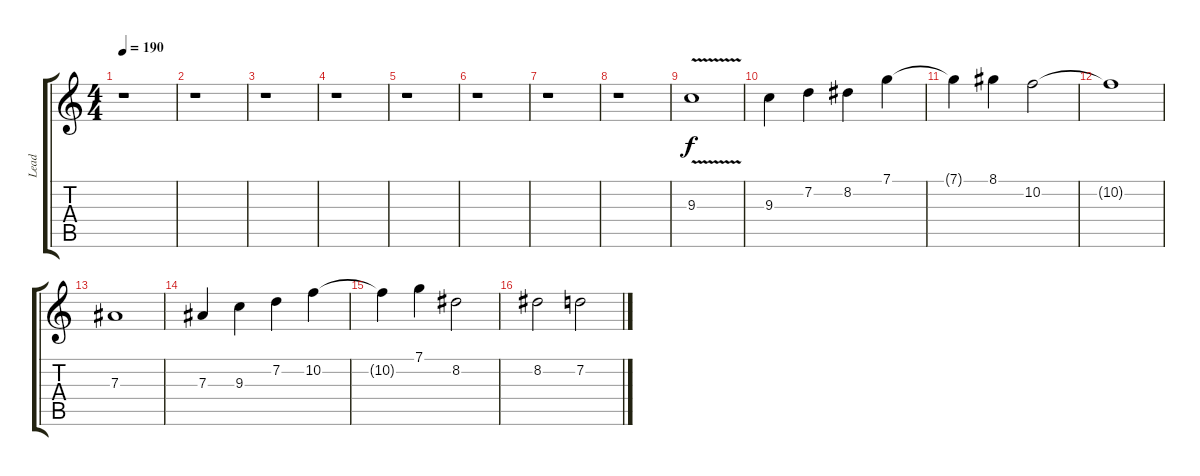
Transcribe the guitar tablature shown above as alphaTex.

\track ("Lead" "Lead") {instrument distortionguitar}
\staff {score tabs}
\tuning (C4 G3 Eb3 Bb2 F2 C2) {hide}
\ts (4 4)
\tempo 190
\clef g2
\ks c
r.1{dy f} |
r.1 |
r.1 |
r.1 |
r.1 |
r.1 |
r.1 |
r.1 |
9.3{v}.1 |
9.3.4 7.2.4 8.2.4 7.1.4 |
7.1{t}.4 8.1.4 10.2.2 |
10.2{t}.1 |
7.3.1 |
7.3.4 9.3.4 7.2.4 10.2.4 |
10.2{t}.4 7.1.4 8.2.2 |
8.2.2 7.2.2
